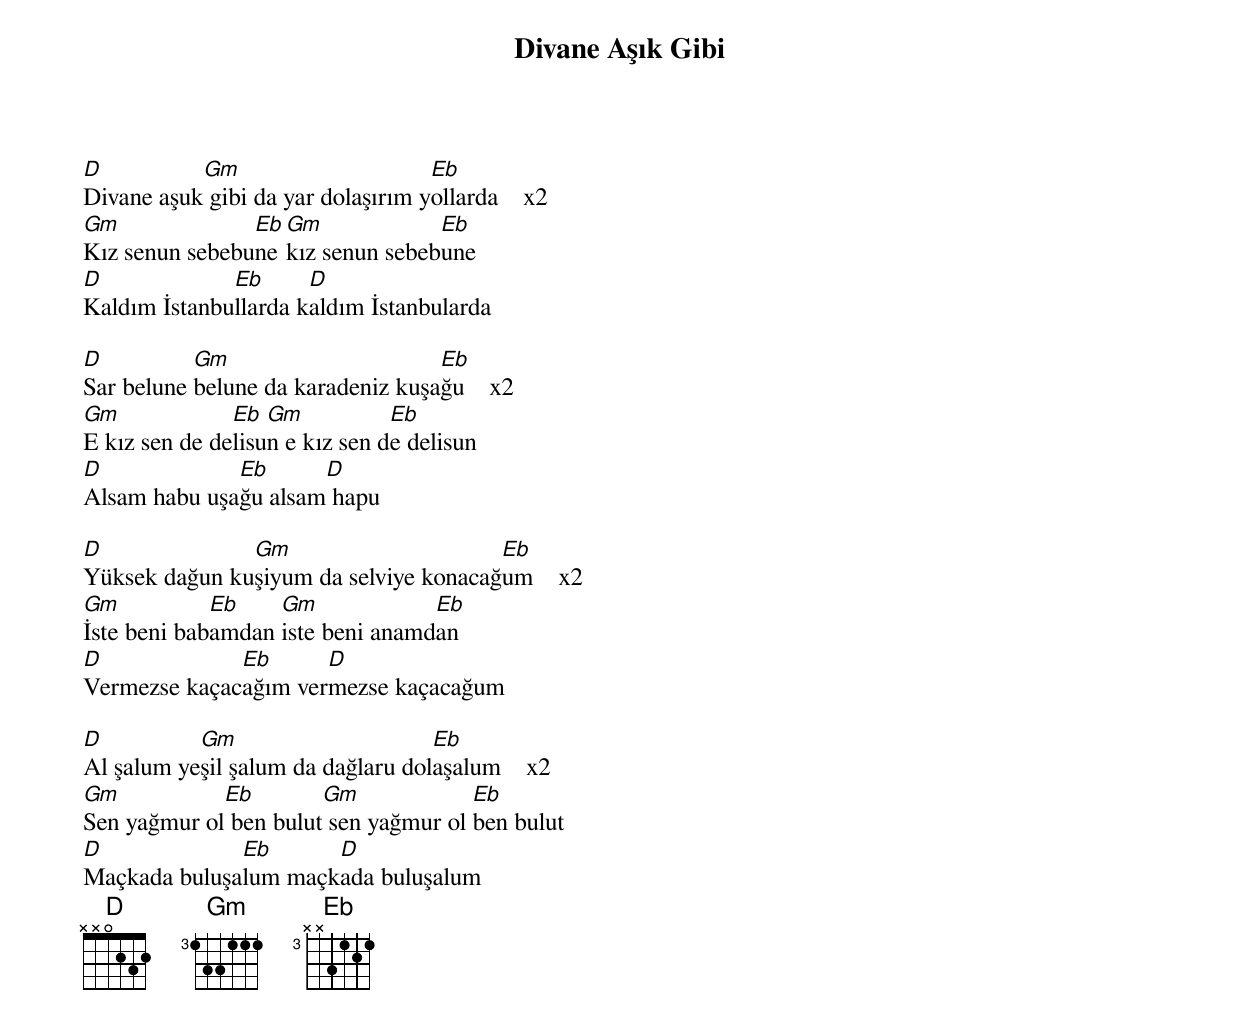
{title: Divane Aşık Gibi}
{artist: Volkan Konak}

D          Gm                      Eb
Divane aşuk gibi da yar dolaşırım yollarda    x2
Gm              Eb Gm             Eb
Kız senun sebebune kız senun sebebune
D             Eb      D
Kaldım İstanbullarda kaldım İstanbularda

D          Gm                      Eb
Sar belune belune da karadeniz kuşağu    x2
Gm             Eb  Gm           Eb
E kız sen de delisun e kız sen de delisun
D             Eb      D
Alsam habu uşağu alsam hapu

D              Gm                      Eb
Yüksek dağun kuşiyum da selviye konacağum    x2
Gm           Eb    Gm             Eb
İste beni babamdan iste beni anamdan
D             Eb      D
Vermezse kaçacağım vermezse kaçacağum

D          Gm                      Eb
Al şalum yeşil şalum da dağlaru dolaşalum    x2
Gm           Eb        Gm             Eb
Sen yağmur ol ben bulut sen yağmur ol ben bulut
D             Eb      D
Maçkada buluşalum maçkada buluşalum
